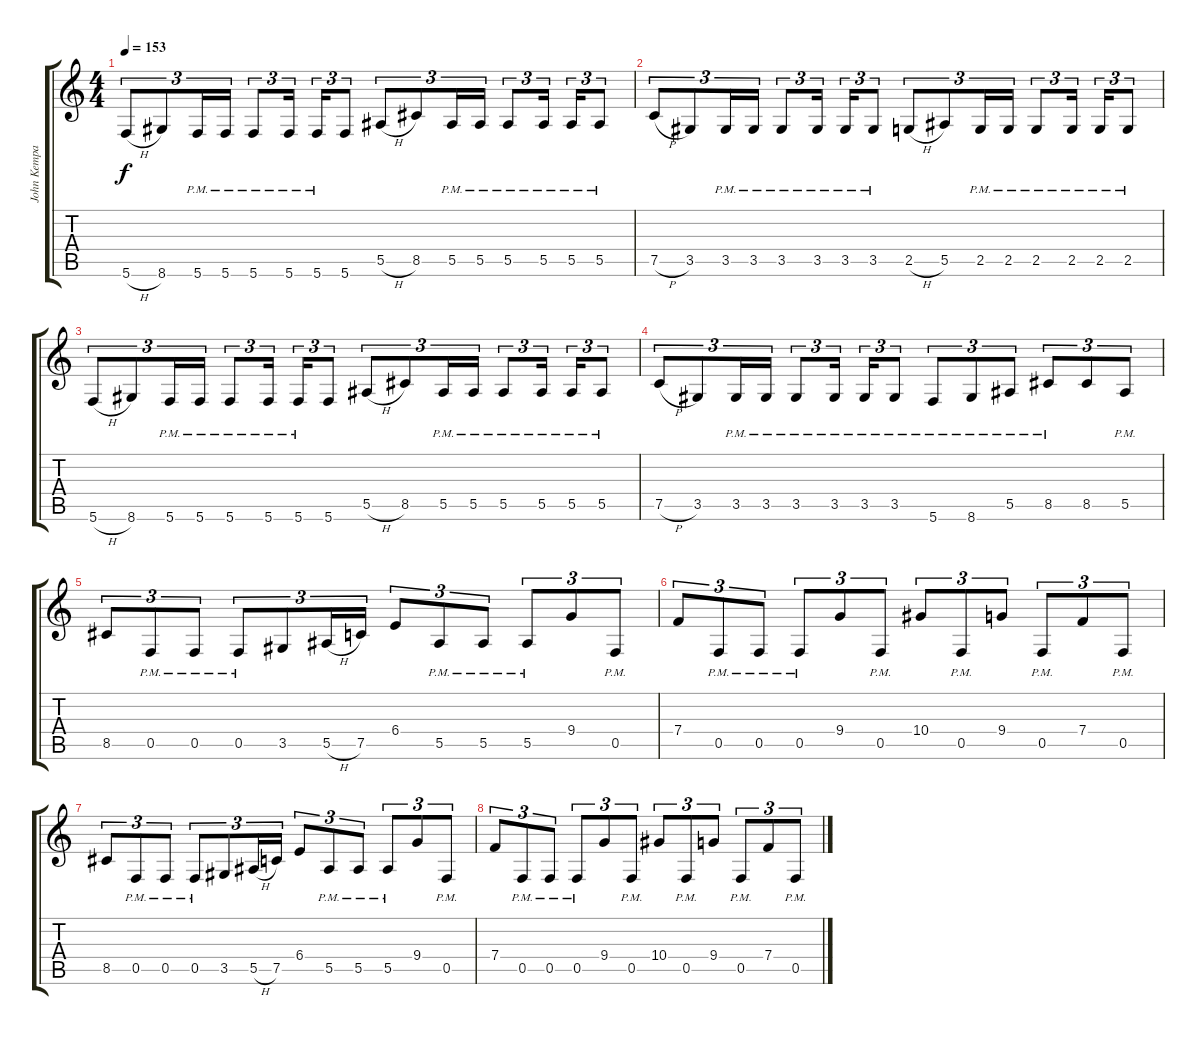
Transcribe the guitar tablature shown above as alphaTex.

\track ("John Kempainen (Rhythm Guitar)" "John Kempa") {instrument distortionguitar}
\staff {score tabs}
\tuning (C4 G3 Eb3 Bb2 F2 C2) {hide}
\ts (4 4)
\tempo 153
\clef g2
\ks c
5.6{h}.8{tu (3 2) dy f} 8.6.8{tu (3 2)} 5.6{pm}.16{tu (3 2)} 5.6{pm}.16{tu (3 2)} 5.6{pm}.8{tu (3 2)} 5.6{pm}.16{tu (3 2)} 5.6{pm}.16{tu (3 2)} 5.6.8{tu (3 2)} 5.5{h}.8{tu (3 2)} 8.5.8{tu (3 2)} 5.5{pm}.16{tu (3 2)} 5.5{pm}.16{tu (3 2)} 5.5{pm}.8{tu (3 2)} 5.5{pm}.16{tu (3 2)} 5.5{pm}.16{tu (3 2)} 5.5{pm}.8{tu (3 2)} |
7.5{h}.8{tu (3 2)} 3.5.8{tu (3 2)} 3.5{pm}.16{tu (3 2)} 3.5{pm}.16{tu (3 2)} 3.5{pm}.8{tu (3 2)} 3.5{pm}.16{tu (3 2)} 3.5{pm}.16{tu (3 2)} 3.5{pm}.8{tu (3 2)} 2.5{h}.8{tu (3 2)} 5.5.8{tu (3 2)} 2.5{pm}.16{tu (3 2)} 2.5{pm}.16{tu (3 2)} 2.5{pm}.8{tu (3 2)} 2.5{pm}.16{tu (3 2)} 2.5{pm}.16{tu (3 2)} 2.5{pm}.8{tu (3 2)} |
5.6{h}.8{tu (3 2)} 8.6.8{tu (3 2)} 5.6{pm}.16{tu (3 2)} 5.6{pm}.16{tu (3 2)} 5.6{pm}.8{tu (3 2)} 5.6{pm}.16{tu (3 2)} 5.6{pm}.16{tu (3 2)} 5.6.8{tu (3 2)} 5.5{h}.8{tu (3 2)} 8.5.8{tu (3 2)} 5.5{pm}.16{tu (3 2)} 5.5{pm}.16{tu (3 2)} 5.5{pm}.8{tu (3 2)} 5.5{pm}.16{tu (3 2)} 5.5{pm}.16{tu (3 2)} 5.5{pm}.8{tu (3 2)} |
7.5{h}.8{tu (3 2)} 3.5.8{tu (3 2)} 3.5{pm}.16{tu (3 2)} 3.5{pm}.16{tu (3 2)} 3.5{pm}.8{tu (3 2)} 3.5{pm}.16{tu (3 2)} 3.5{pm}.16{tu (3 2)} 3.5{pm}.8{tu (3 2)} 5.6{pm}.8{tu (3 2)} 8.6{pm}.8{tu (3 2)} 5.5{pm}.8{tu (3 2)} 8.5{pm}.8{tu (3 2)} 8.5.8{tu (3 2)} 5.5{pm}.8{tu (3 2)} |
8.5.8{tu (3 2)} 0.5{pm}.8{tu (3 2)} 0.5{pm}.8{tu (3 2)} 0.5{pm}.8{tu (3 2)} 3.5.8{tu (3 2)} 5.5{h}.16{tu (3 2)} 7.5.16{tu (3 2)} 6.4.8{tu (3 2)} 5.5{pm}.8{tu (3 2)} 5.5{pm}.8{tu (3 2)} 5.5{pm}.8{tu (3 2)} 9.4.8{tu (3 2)} 0.5{pm}.8{tu (3 2)} |
7.4.8{tu (3 2)} 0.5{pm}.8{tu (3 2)} 0.5{pm}.8{tu (3 2)} 0.5{pm}.8{tu (3 2)} 9.4.8{tu (3 2)} 0.5{pm}.8{tu (3 2)} 10.4.8{tu (3 2)} 0.5{pm}.8{tu (3 2)} 9.4.8{tu (3 2)} 0.5{pm}.8{tu (3 2)} 7.4.8{tu (3 2)} 0.5{pm}.8{tu (3 2)} |
8.5.8{tu (3 2)} 0.5{pm}.8{tu (3 2)} 0.5{pm}.8{tu (3 2)} 0.5{pm}.8{tu (3 2)} 3.5.8{tu (3 2)} 5.5{h}.16{tu (3 2)} 7.5.16{tu (3 2)} 6.4.8{tu (3 2)} 5.5{pm}.8{tu (3 2)} 5.5{pm}.8{tu (3 2)} 5.5{pm}.8{tu (3 2)} 9.4.8{tu (3 2)} 0.5{pm}.8{tu (3 2)} |
7.4.8{tu (3 2)} 0.5{pm}.8{tu (3 2)} 0.5{pm}.8{tu (3 2)} 0.5{pm}.8{tu (3 2)} 9.4.8{tu (3 2)} 0.5{pm}.8{tu (3 2)} 10.4.8{tu (3 2)} 0.5{pm}.8{tu (3 2)} 9.4.8{tu (3 2)} 0.5{pm}.8{tu (3 2)} 7.4.8{tu (3 2)} 0.5{pm}.8{tu (3 2)}
